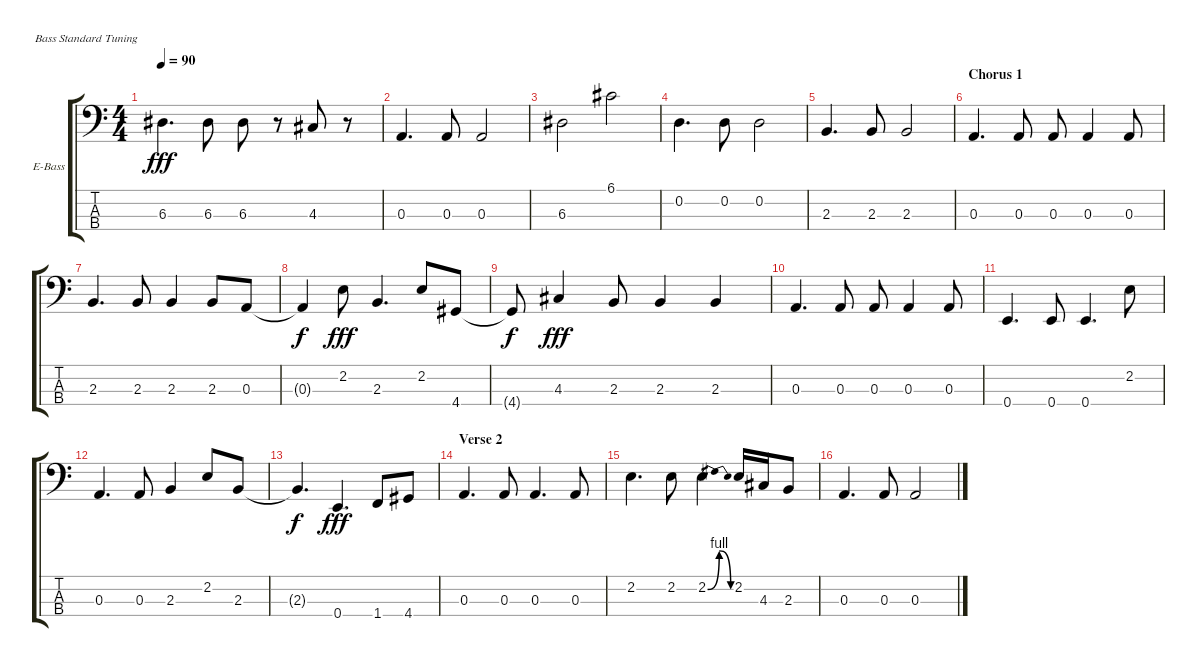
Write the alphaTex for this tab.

\bracketExtendMode groupsimilarinstruments
\firstSystemTrackNameOrientation horizontal
\otherSystemsTrackNameOrientation horizontal
\track ("Bass Guitar" "E-Bass") {instrument electricbassfinger}
\staff {score tabs}
\tuning (G2 D2 A1 E1)
\ts (4 4)
\tempo 90
\clef f4
\ks c
6.3.4{d dy fff} 6.3.8 6.3.8 r.8 4.3.8 r.8 |
0.3.4{d} 0.3.8 0.3.2 |
6.3.2 6.1.2 |
0.2.4{d} 0.2.8 0.2.2 |
2.3.4{d} 2.3.8 2.3.2 |
\section ("" "Chorus 1")
0.3.4{d} 0.3.8 0.3.8 0.3.4 0.3.8 |
2.3.4{d} 2.3.8 2.3.4 2.3.8 0.3.8 |
0.3{t}.4{dy f} 2.2.8{dy fff} 2.3.4{d} 2.2.8 4.4.8 |
4.4{t}.8{dy f} 4.3.4{dy fff} 2.3.8 2.3.4 2.3.4 |
0.3.4{d} 0.3.8 0.3.8 0.3.4 0.3.8 |
0.4.4{d} 0.4.8 0.4.4{d} 2.2.8 |
0.3.4{d} 0.3.8 2.3.4 2.2.8 2.3.8 |
2.3{t}.4{d dy f} 0.4.4{d dy fff} 1.4.8 4.4.8 |
\section ("" "Verse 2")
0.3.4{d} 0.3.8 0.3.4{d} 0.3.8 |
2.2.4{d} 2.2.8 2.2{be (bendrelease 0 0 30 4 30 4 60 0)}.4 2.2.16 4.3.16 2.3.8 |
0.3.4{d} 0.3.8 0.3.2
